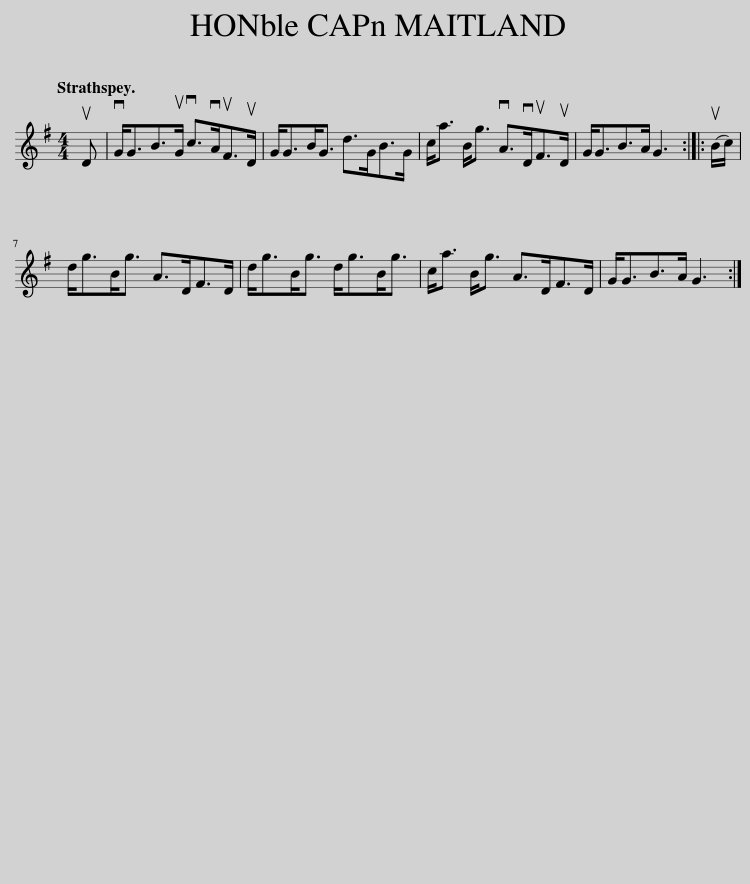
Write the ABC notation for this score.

X:1
L:1/8
Q:1/4=120
M:4/4
I:linebreak $
K:G
V:1 treble
V:1
 uD | vG<GB>uG vc>vAuF>uD | G<GB<G d>GB>G | c<a B<g vA>vDuF>uD | G<GB>A G3 :: %5
 (uB/c/) |$ d<gB<g A>DF>D | d<gB<g d<gB<g | c<a B<g A>DF>D | G<GB>A G3 :| %10
